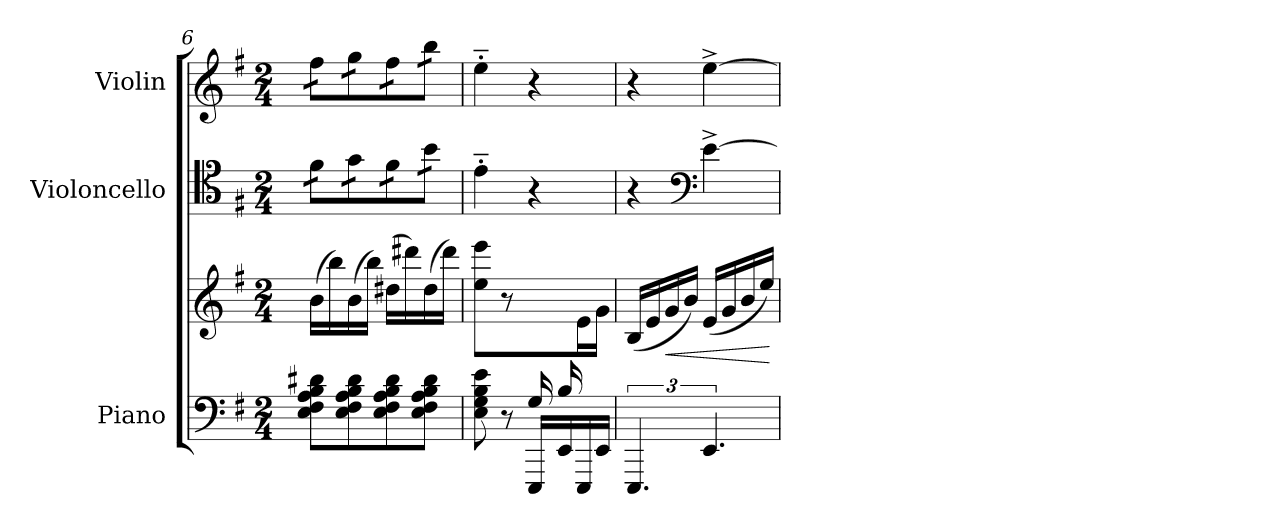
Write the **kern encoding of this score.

**kern	**kern	**dynam	**kern	**kern
*part3	*part3	*part3	*part2	*part1
*staff4	*staff3	*staff3/4	*staff2	*staff1
*I"Piano	*	*	*I"Violoncello	*I"Violin
*I'Pno.	*	*	*I'Vc.	*I'Vln.
*clefF4	*clefG2	*	*clefC4	*clefG2
*k[f#]	*k[f#]	*	*k[f#]	*k[f#]
*M2/4	*M2/4	*	*M2/4	*M2/4
=6	=6	=6	=6	=6
*	*	*	*tremolo	*
*	*	*	*	*tremolo
8E\ 8F#\ 8A\ 8B\ 8d#X\L	(16b\LL	.	16f#\LL	16ff#\LL
.	16bb\)	.	16f#\	16ff#\
8E\ 8F#\ 8A\ 8B\ 8d#\	(16b\	.	16g\	16gg\
.	16bb\JJ)	.	16g\	16gg\
8E\ 8F#\ 8A\ 8B\ 8d#\	(16dd#X\LL	.	16f#\	16ff#\
.	16ddd#X\)	.	16f#\	16ff#\
8E\ 8F#\ 8A\ 8B\ 8d#\J	(16dd#\	.	16b\	16bb\
.	16ddd#\JJ)	.	16b\JJ	16bb\JJ
*	*	*	*	*Xtremolo
*	*	*	*Xtremolo	*
!!LO:LB:g=z
=7	=7	=7	=7	=7
*^	*	*	*	*
4ryy	8E\ 8G\ 8B\ 8e\	8ee\ 8eee\	.	4e'~\	4ee'~\
.	8r	8r	.	.	.
(16G/LL	16EEE/LL	8ryy	.	4r	4r
16B/	16EE/	.	.	.	.
8ryy	16EEE/	16e\	.	.	.
.	16EE/JJ	16g\JJ)	.	.	.
*v	*v	*	*	*	*
=8	=8	=8	=8	=8
6.EEE/	(16B/LL	.	4r	4r
.	16e/	.	.	.
!	!	!LO:HP:b	!	!
.	16g/	<	.	.
.	16b/JJ)	.	.	.
*	*	*	*clefF4	*
6.EE/	(16e/LL	.	[4e^\	[4ee^\
.	16g/	.	.	.
.	16b/	.	.	.
.	16ee/JJ)	.	.	.
.	.	[	.	.
=	=	=	=	=
*-	*-	*-	*-	*-
